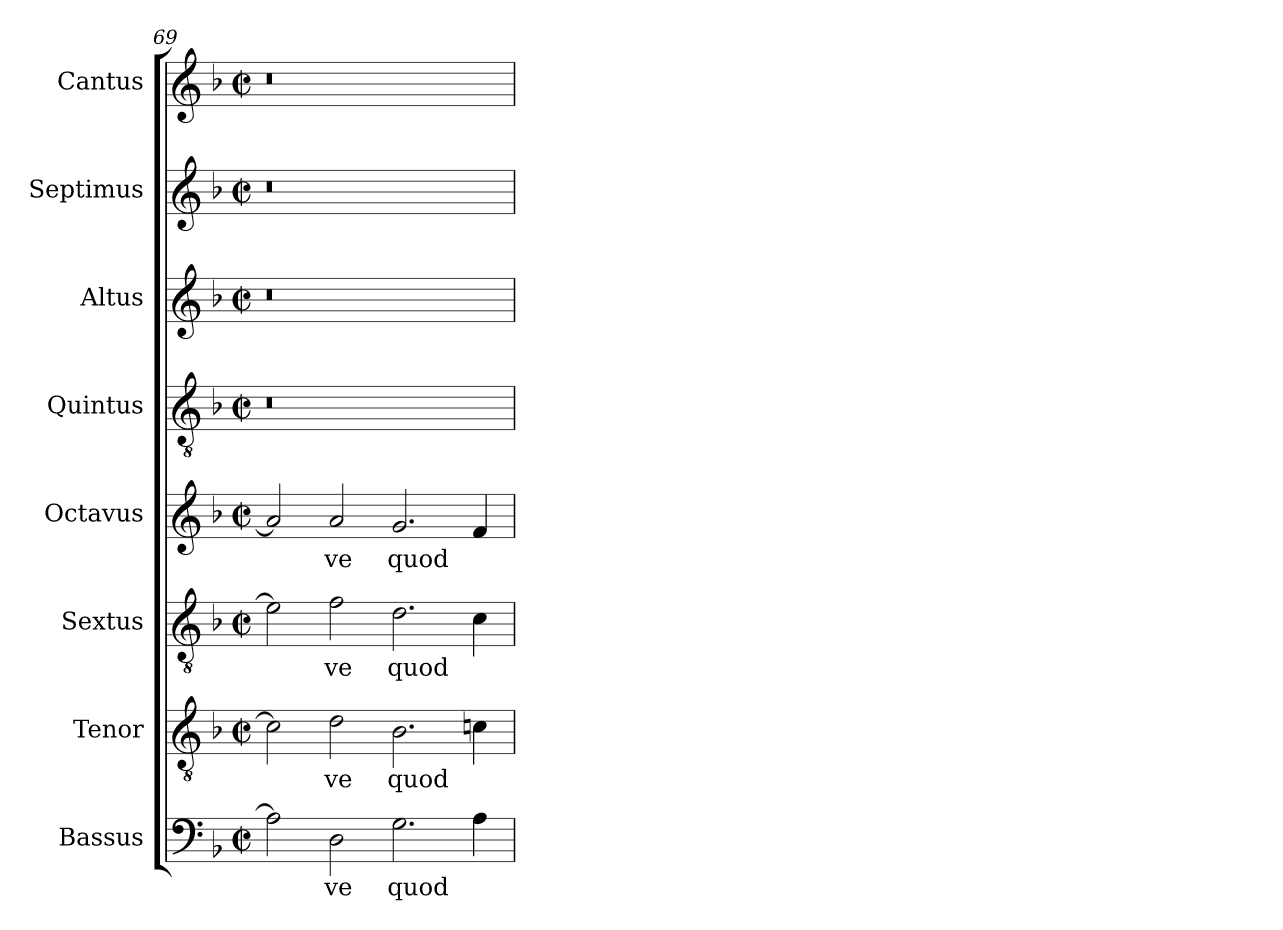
**kern	**text	**kern	**text	**kern	**text	**kern	**text	**kern	**kern	**kern	**kern
*part8	*part8	*part7	*part7	*part6	*part6	*part5	*part5	*part4	*part3	*part2	*part1
*staff8	*staff8	*staff7	*staff7	*staff6	*staff6	*staff5	*staff5	*staff4	*staff3	*staff2	*staff1
*I"Bassus	*	*I"Tenor	*	*I"Sextus	*	*I"Octavus	*	*I"Quintus	*I"Altus	*I"Septimus	*I"Cantus
*clefF4	*	*clefGv2	*	*clefGv2	*	*clefG2	*	*clefGv2	*clefG2	*clefG2	*clefG2
*k[b-]	*	*k[b-]	*	*k[b-]	*	*k[b-]	*	*k[b-]	*k[b-]	*k[b-]	*k[b-]
*F:	*	*F:	*	*F:	*	*F:	*	*F:	*F:	*F:	*F:
*M2/2	*	*M2/2	*	*M2/2	*	*M2/2	*	*M2/2	*M2/2	*M2/2	*M2/2
*met(c|)	*	*met(c|)	*	*met(c|)	*	*met(c|)	*	*met(c|)	*met(c|)	*met(c|)	*met(c|)
=69	=69	=69	=69	=69	=69	=69	=69	=69	=69	=69	=69
2A\]	.	2c#\]	.	2e\]	.	2a/]	.	0r	0r	0r	0r
!	!LO:LY:b:cj	!	!LO:LY:b:cj	!	!LO:LY:b:cj	!	!LO:LY:b:cj	!	!	!	!
2D\	ve	2d\	-ve	2f\	-ve	2a/	ve	.	.	.	.
!	!LO:LY:b	!	!LO:LY:b	!	!LO:LY:b	!	!LO:LY:b	!	!	!	!
2.G\	quod	2.B-\	quod	2.d\	quod	2.g/	quod	.	.	.	.
4A\	.	4cn\	.	4c\	.	4f/	.	.	.	.	.
=	=	=	=	=	=	=	=	=	=	=	=
*-	*-	*-	*-	*-	*-	*-	*-	*-	*-	*-	*-
